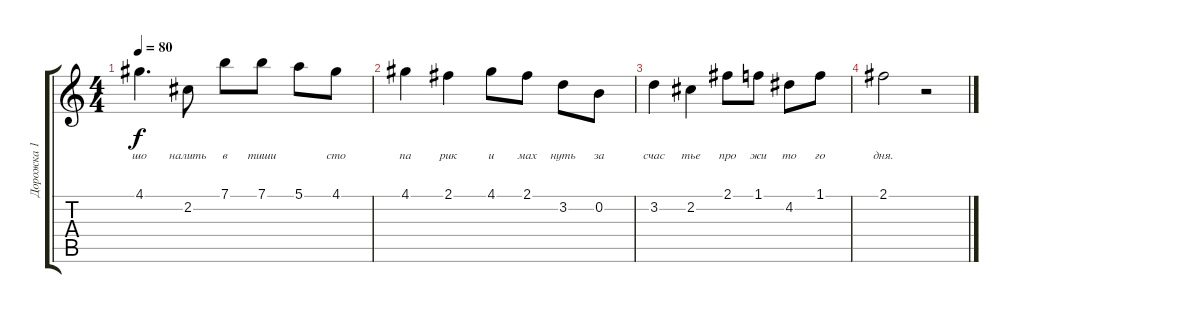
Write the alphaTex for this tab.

\track ("Дорожка 1" "Дорожка 1") {instrument acousticguitarsteel}
\staff {score tabs}
\tuning (E4 B3 G3 D3 A2 E2) {hide}
\ts (4 4)
\tempo 80
\clef g2
\ks c
4.1.4{d lyrics (0 "шо") lyrics (1 "") lyrics (2 "") lyrics (3 "") lyrics (4 "") dy f} 2.2.8{lyrics (0 "налить") lyrics (1 "") lyrics (2 "") lyrics (3 "") lyrics (4 "")} 7.1.8{lyrics (0 "в") lyrics (1 "") lyrics (2 "") lyrics (3 "") lyrics (4 "")} 7.1.8{lyrics (0 "тиши") lyrics (1 "") lyrics (2 "") lyrics (3 "") lyrics (4 "")} 5.1.8{lyrics (0 "") lyrics (1 "") lyrics (2 "") lyrics (3 "") lyrics (4 "")} 4.1.8{lyrics (0 "сто") lyrics (1 "") lyrics (2 "") lyrics (3 "") lyrics (4 "")} |
4.1.4{lyrics (0 "па") lyrics (1 "") lyrics (2 "") lyrics (3 "") lyrics (4 "")} 2.1.4{lyrics (0 "рик") lyrics (1 "") lyrics (2 "") lyrics (3 "") lyrics (4 "")} 4.1.8{lyrics (0 "и") lyrics (1 "") lyrics (2 "") lyrics (3 "") lyrics (4 "")} 2.1.8{lyrics (0 "мах") lyrics (1 "") lyrics (2 "") lyrics (3 "") lyrics (4 "")} 3.2.8{lyrics (0 "нуть") lyrics (1 "") lyrics (2 "") lyrics (3 "") lyrics (4 "")} 0.2.8{lyrics (0 "за") lyrics (1 "") lyrics (2 "") lyrics (3 "") lyrics (4 "")} |
3.2.4{lyrics (0 "счас") lyrics (1 "") lyrics (2 "") lyrics (3 "") lyrics (4 "")} 2.2.4{lyrics (0 "тье") lyrics (1 "") lyrics (2 "") lyrics (3 "") lyrics (4 "")} 2.1.8{lyrics (0 "про") lyrics (1 "") lyrics (2 "") lyrics (3 "") lyrics (4 "")} 1.1.8{lyrics (0 "жи") lyrics (1 "") lyrics (2 "") lyrics (3 "") lyrics (4 "")} 4.2.8{lyrics (0 "то") lyrics (1 "") lyrics (2 "") lyrics (3 "") lyrics (4 "")} 1.1.8{lyrics (0 "го") lyrics (1 "") lyrics (2 "") lyrics (3 "") lyrics (4 "")} |
2.1.2{lyrics (0 "дня.") lyrics (1 "") lyrics (2 "") lyrics (3 "") lyrics (4 "")} r.2
